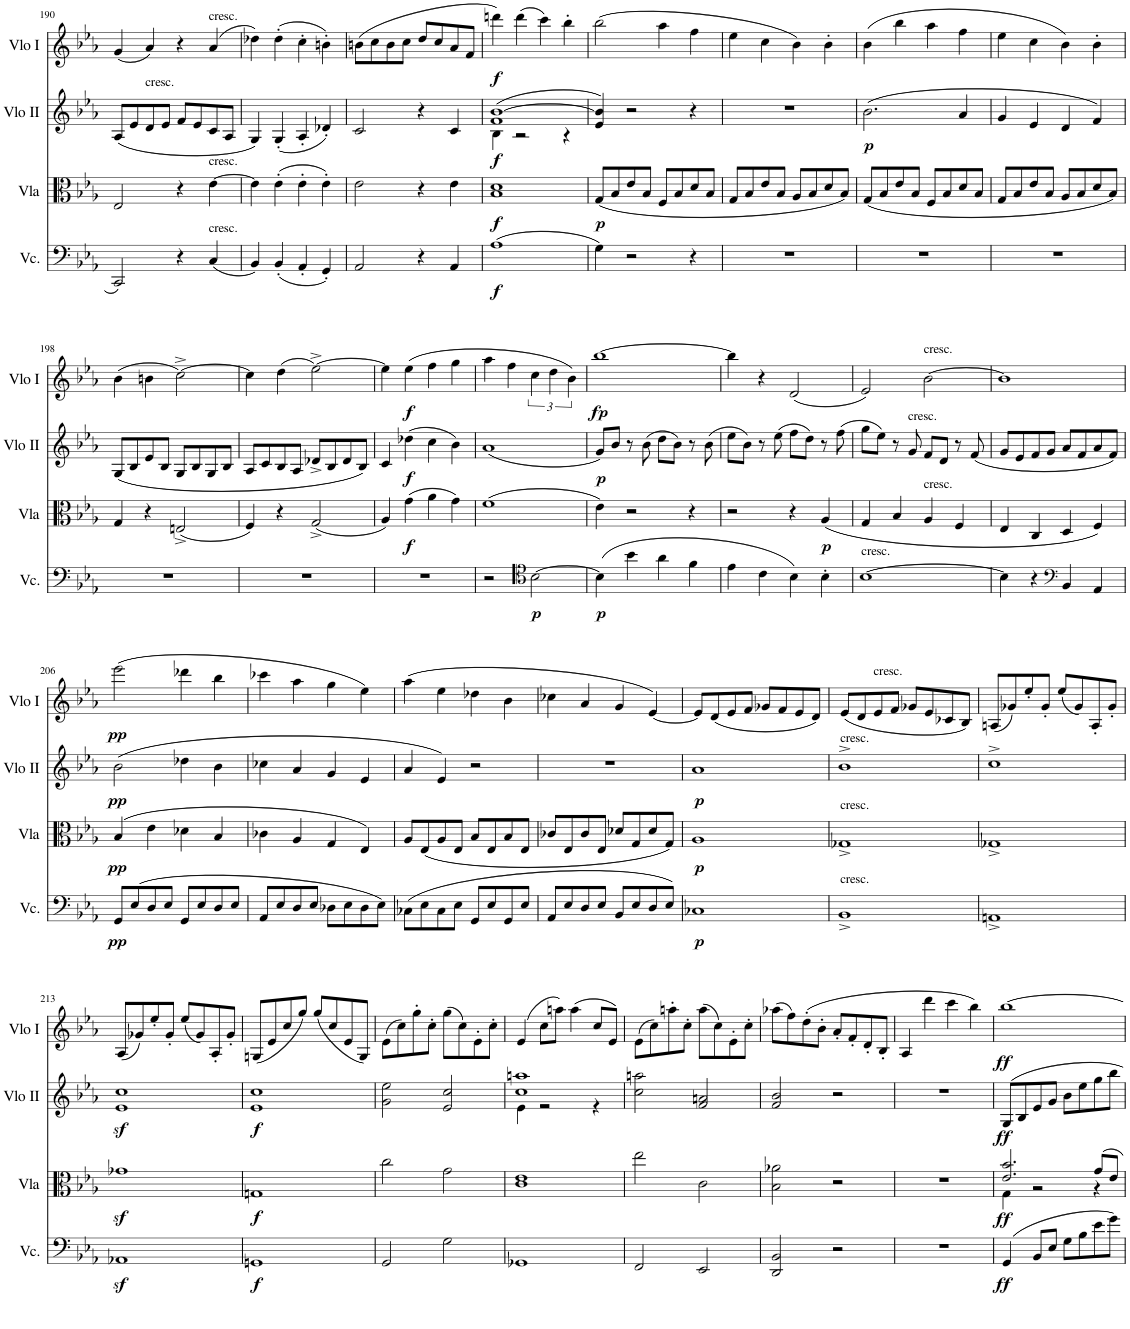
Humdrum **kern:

**kern	**dynam	**kern	**dynam	**kern	**dynam	**kern	**dynam
*part4	*part4	*part3	*part3	*part2	*part2	*part1	*part1
*staff4	*staff4	*staff3	*staff3	*staff2	*staff2	*staff1	*staff1
*I"Violoncello	*	*I"Viola	*	*I"Violino II	*	*I"Violino I	*
*I'Vc.	*	*I'Vla	*	*I'Vlo II	*	*I'Vlo I	*
!!LO:PB:g=z
*clefF4	*	*clefC3	*	*clefG2	*	*clefG2	*
*k[b-e-a-]	*	*k[b-e-a-]	*	*k[b-e-a-]	*	*k[b-e-a-]	*
*M4/4	*	*M4/4	*	*M4/4	*	*M4/4	*
*met(c)	*	*met(c)	*	*met(c)	*	*met(c)	*
=190	=190	=190	=190	=190	=190	=190	=190
2CC/	.	2E-/	.	(8A-/L	.	(4g/	.
.	.	.	.	8e-/	.	.	.
!	!	!	!	!LO:TX:a:t=cresc.	!	!	!
.	.	.	.	8d/	.	4a-/)	.
.	.	.	.	8e-/J	.	.	.
4r	.	4r	.	8f/L	.	4r	.
.	.	.	.	8e-/	.	.	.
!	!	!	!	!	!	!LO:TX:a:t=cresc.	!
!	!	!LO:TX:a:t=cresc.	!	!	!	!	!
!LO:TX:a:t=cresc.	!	!	!	!	!	!	!
(4C/	.	[4e-\	.	8c/	.	(4a-/	.
.	.	.	.	8A-/J	.	.	.
=191	=191	=191	=191	=191	=191	=191	=191
4BB-/)	.	4e-\]	.	4G/)	.	4dd-X\)	.
(4BB-'/	.	(4e-'\	.	(4G'/	.	(4dd-'\	.
4AA-'/	.	4e-'\	.	4A-'/	.	4cc'\	.
4GG'/)	.	4e-'\)	.	4d-X'/)	.	4bn'\)	.
=192	=192	=192	=192	=192	=192	=192	=192
2AA-/	.	2e-\	.	2c/	.	(8bn\L	.
.	.	.	.	.	.	8cc\	.
.	.	.	.	.	.	8b\	.
.	.	.	.	.	.	8cc\J	.
4r	.	4r	.	4r	.	8dd/L	.
.	.	.	.	.	.	8cc/	.
4AA-/	.	4e-\	.	4c/	.	8a-/	.
.	.	.	.	.	.	8f/J	.
=193	=193	=193	=193	=193	=193	=193	=193
*	*	*	*	*^	*	*	*
!	!LO:DY:b	!	!LO:DY:b	!	!	!LO:DY:b	!	!LO:DY:b
(1A-	f	1B- 1d	f	(1f [1b-	4B-\	f	4dddn\)	f
.	.	.	.	.	2r	.	(4ddd\	.
.	.	.	.	.	.	.	4ccc\)	.
.	.	.	.	.	4r	.	4bb-'\	.
=194	=194	=194	=194	=194	=194	=194	=194	=194
!	!	!	!LO:DY:b	!	!	!	!	!
*	*	*	*	*v	*v	*	*	*
4G\)	.	(8G/L	p	4e-/ 4b-/])	.	(2bb-\	.
.	.	8B-/	.	.	.	.	.
2r	.	8e-/	.	2r	.	.	.
.	.	8B-/J	.	.	.	.	.
.	.	8F/L	.	.	.	4aa-\	.
.	.	8B-/	.	.	.	.	.
4r	.	8d/	.	4r	.	4ff\	.
.	.	8B-/J	.	.	.	.	.
=195	=195	=195	=195	=195	=195	=195	=195
1r	.	8G/L	.	1r	.	4ee-\	.
.	.	8B-/	.	.	.	.	.
.	.	8e-/	.	.	.	4cc\	.
.	.	8B-/J	.	.	.	.	.
.	.	8A-/L	.	.	.	4b-\)	.
.	.	8B-/	.	.	.	.	.
.	.	8d/	.	.	.	4b-'\	.
.	.	8B-/J)	.	.	.	.	.
=196	=196	=196	=196	=196	=196	=196	=196
!	!	!	!	!	!LO:DY:b	!	!
1r	.	(8G/L	.	(2.b-\	p	(4b-\	.
.	.	8B-/	.	.	.	.	.
.	.	8e-/	.	.	.	4bb-\	.
.	.	8B-/J	.	.	.	.	.
.	.	8F/L	.	.	.	4aa-\	.
.	.	8B-/	.	.	.	.	.
.	.	8d/	.	4a-/	.	4ff\	.
.	.	8B-/J	.	.	.	.	.
=197	=197	=197	=197	=197	=197	=197	=197
1r	.	8G/L	.	4g/	.	4ee-\	.
.	.	8B-/	.	.	.	.	.
.	.	8e-/	.	4e-/	.	4cc\	.
.	.	8B-/J	.	.	.	.	.
.	.	8A-/L	.	4d/	.	4b-\)	.
.	.	8B-/	.	.	.	.	.
.	.	8d/	.	4f/)	.	4b-'\	.
.	.	8B-/J)	.	.	.	.	.
!!LO:LB:g=z
=198	=198	=198	=198	=198	=198	=198	=198
1r	.	4G/	.	(8G/L	.	(4b-\	.
.	.	.	.	8B-/	.	.	.
.	.	4r	.	8e-/	.	4bn\	.
.	.	.	.	8B-/J	.	.	.
.	.	(2En^/	.	8G/L	.	[2cc^\)	.
.	.	.	.	8B-/	.	.	.
.	.	.	.	8G/	.	.	.
.	.	.	.	8B-/J	.	.	.
=199	=199	=199	=199	=199	=199	=199	=199
1r	.	4F/)	.	8A-/L	.	4cc\]	.
.	.	.	.	8c/	.	.	.
.	.	4r	.	8B-/	.	(4dd\	.
.	.	.	.	8A-/J	.	.	.
.	.	(2G^/	.	8d-X^/L	.	[2ee-^\)	.
.	.	.	.	8B-/	.	.	.
.	.	.	.	8d-/	.	.	.
.	.	.	.	8B-/J)	.	.	.
=200	=200	=200	=200	=200	=200	=200	=200
1r	.	4A-/)	.	4c/	.	4ee-\]	.
!	!	!	!LO:DY:b	!	!LO:DY:b	!	!LO:DY:b
.	.	(4g\	f	(4dd-X\	f	(4ee-\	f
.	.	4a-\	.	4cc\	.	4ff\	.
.	.	4g\)	.	4b-\)	.	4gg\	.
=201	=201	=201	=201	=201	=201	=201	=201
2r	.	(1f	.	(1a-	.	4aa-\	.
.	.	.	.	.	.	4ff\	.
*clefC4	*	*	*	*	*	*	*
!	!LO:DY:b	!	!	!	!	!	!
[2B-\	p	.	.	.	.	6cc\	.
.	.	.	.	.	.	6dd\	.
.	.	.	.	.	.	6b-\)	.
=202	=202	=202	=202	=202	=202	=202	=202
!	!LO:DY:b	!	!	!	!LO:DY:b	!	!LO:DY:b
(4B-\]	p	4e-\)	.	8g/L)	p	[1bb-	fp
.	.	.	.	8b-/J	.	.	.
4b-\	.	2r	.	8r	.	.	.
.	.	.	.	(8b-\	.	.	.
4a-\	.	.	.	8dd\L	.	.	.
.	.	.	.	8b-\J)	.	.	.
4f\	.	4r	.	8r	.	.	.
.	.	.	.	(8b-\	.	.	.
=203	=203	=203	=203	=203	=203	=203	=203
4e-\	.	2r	.	8ee-\L	.	4bb-\]	.
.	.	.	.	8b-\J)	.	.	.
4c\	.	.	.	8r	.	4r	.
.	.	.	.	(8ee-\	.	.	.
4B-\)	.	4r	.	8ff\L	.	(2d/	.
.	.	.	.	8dd\J)	.	.	.
!	!	!	!LO:DY:b	!	!	!	!
4B-'\	.	(4A-/	p	8r	.	.	.
.	.	.	.	(8ff\	.	.	.
=204	=204	=204	=204	=204	=204	=204	=204
!LO:TX:a:t=cresc.	!	!	!	!	!	!	!
[1B-	.	4G/	.	8gg\L	.	2e-/)	.
.	.	.	.	8ee-\J)	.	.	.
.	.	4B-/	.	8r	.	.	.
!	!	!	!	!LO:TX:a:t=cresc.	!	!	!
.	.	.	.	8g/	.	.	.
!	!	!	!	!	!	!LO:TX:a:t=cresc.	!
!	!	!LO:TX:a:t=cresc.	!	!	!	!	!
.	.	4A-/	.	8f/L	.	[2b-\	.
.	.	.	.	8d/J	.	.	.
.	.	4F/	.	8r	.	.	.
.	.	.	.	(8f/	.	.	.
=205	=205	=205	=205	=205	=205	=205	=205
4B-\]	.	4E-/	.	8g/L	.	1b-]	.
.	.	.	.	8e-/	.	.	.
4r	.	4C/	.	8f/	.	.	.
.	.	.	.	8g/J	.	.	.
*clefF4	*	*	*	*	*	*	*
4BB-/	.	4D/	.	8a-/L	.	.	.
.	.	.	.	8f/	.	.	.
4AA-/	.	4F/)	.	8a-/	.	.	.
.	.	.	.	8f/J)	.	.	.
!!LO:LB:g=z
=206	=206	=206	=206	=206	=206	=206	=206
!	!LO:DY:b	!	!LO:DY:b	!	!LO:DY:b	!	!LO:DY:b
8GG/L	pp	(4B-/	pp	(2b-\	pp	(2eee-\	pp
(8E-/	.	.	.	.	.	.	.
8D/	.	4e-\	.	.	.	.	.
8E-/J	.	.	.	.	.	.	.
8GG/L	.	4d-X\	.	4dd-X\	.	4ddd-X\	.
8E-/	.	.	.	.	.	.	.
8D/	.	4B-/	.	4b-\	.	4bb-\	.
8E-/J	.	.	.	.	.	.	.
=207	=207	=207	=207	=207	=207	=207	=207
8AA-/L	.	4c-X\	.	4cc-X\	.	4ccc-X\	.
8E-/	.	.	.	.	.	.	.
8D/	.	4A-/	.	4a-/	.	4aa-\	.
8E-/J	.	.	.	.	.	.	.
8D-X\L	.	4G/	.	4g/	.	4gg\	.
8E-\	.	.	.	.	.	.	.
8D-\	.	4E-/)	.	4e-/	.	4ee-\)	.
8E-\J)	.	.	.	.	.	.	.
=208	=208	=208	=208	=208	=208	=208	=208
(8C-X\L	.	8A-/L	.	4a-/	.	(4aa-\	.
8E-\	.	(8E-/	.	.	.	.	.
8C-\	.	8A-/	.	4e-/)	.	4ee-\	.
8E-\J	.	8E-/J	.	.	.	.	.
8GG/L	.	8B-/L	.	2r	.	4dd-X\	.
8E-/	.	8E-/	.	.	.	.	.
8GG/	.	8B-/	.	.	.	4b-\	.
8E-/J	.	8E-/J	.	.	.	.	.
=209	=209	=209	=209	=209	=209	=209	=209
8AA-/L	.	8c-X/L	.	1r	.	4cc-X\	.
8E-/	.	8E-/	.	.	.	.	.
8D/	.	8c-/	.	.	.	4a-/	.
8E-/J	.	8E-/J	.	.	.	.	.
8BB-/L	.	8d-X/L	.	.	.	4g/	.
8E-/	.	8G/	.	.	.	.	.
8D/	.	8d-/	.	.	.	[4e-/)	.
8E-/J)	.	8G/J)	.	.	.	.	.
=210	=210	=210	=210	=210	=210	=210	=210
!	!LO:DY:b	!	!LO:DY:b	!	!LO:DY:b	!	!
1C-X	p	1A-	p	1a-	p	8e-/L]	.
.	.	.	.	.	.	(8d/	.
.	.	.	.	.	.	8e-/	.
.	.	.	.	.	.	8f/J	.
.	.	.	.	.	.	8g-X/L	.
.	.	.	.	.	.	8f/	.
.	.	.	.	.	.	8e-/	.
.	.	.	.	.	.	8d/J)	.
=211	=211	=211	=211	=211	=211	=211	=211
!	!	!	!	!LO:TX:a:t=cresc.	!	!	!
!	!	!LO:TX:a:t=cresc.	!	!	!	!	!
!LO:TX:a:t=cresc.	!	!	!	!	!	!	!
1BB-^	.	1G-X^	.	1b-^	.	(8e-/L	.
.	.	.	.	.	.	8d/	.
!	!	!	!	!	!	!LO:TX:a:t=cresc.	!
.	.	.	.	.	.	8e-/	.
.	.	.	.	.	.	8f/J	.
.	.	.	.	.	.	8g-X/L	.
.	.	.	.	.	.	8e-/	.
.	.	.	.	.	.	8c-X/	.
.	.	.	.	.	.	8B-/J)	.
=212	=212	=212	=212	=212	=212	=212	=212
1AAn^	.	1G-X^	.	1cc^	.	(8An/L	.
.	.	.	.	.	.	8g-X/)	.
.	.	.	.	.	.	8ee-'/	.
.	.	.	.	.	.	8g-'/J	.
.	.	.	.	.	.	(8ee-/L	.
.	.	.	.	.	.	8g-/)	.
.	.	.	.	.	.	8A'/	.
.	.	.	.	.	.	8g-'/J	.
!!LO:LB:g=z
=213	=213	=213	=213	=213	=213	=213	=213
1AA-Xz<	.	1g-Xz<	.	1e-z< 1ccz<	.	(8A-/L	.
.	.	.	.	.	.	8g-X/)	.
.	.	.	.	.	.	8ee-'/	.
.	.	.	.	.	.	8g-'/J	.
.	.	.	.	.	.	(8ee-/L	.
.	.	.	.	.	.	8g-/)	.
.	.	.	.	.	.	8A-'/	.
.	.	.	.	.	.	8g-'/J	.
=214	=214	=214	=214	=214	=214	=214	=214
!	!LO:DY:b	!	!LO:DY:b	!	!LO:DY:b	!	!
1GGn	f	1Gn	f	1e- 1cc	f	(8Gn/L	.
.	.	.	.	.	.	8e-/	.
.	.	.	.	.	.	8cc/	.
.	.	.	.	.	.	8gg/J)	.
.	.	.	.	.	.	(8gg/L	.
.	.	.	.	.	.	8cc/	.
.	.	.	.	.	.	8e-/	.
.	.	.	.	.	.	8G/J)	.
=215	=215	=215	=215	=215	=215	=215	=215
2GG/	.	2cc\	.	2g\ 2ee-\	.	(8e-\L	.
.	.	.	.	.	.	8cc\)	.
.	.	.	.	.	.	8gg'\	.
.	.	.	.	.	.	8cc'\J	.
2G\	.	2g\	.	2e-/ 2cc/	.	(8gg\L	.
.	.	.	.	.	.	8cc\)	.
.	.	.	.	.	.	8e-'\	.
.	.	.	.	.	.	8cc'\J	.
=216	=216	=216	=216	=216	=216	=216	=216
*	*	*	*	*^	*	*	*
1GG-X	.	1c 1e-	.	1cc 1aan	4e-\	.	(4e-/	.
.	.	.	.	.	2r	.	8cc\L	.
.	.	.	.	.	.	.	8aan\J)	.
.	.	.	.	.	.	.	(4aa\	.
.	.	.	.	.	4r	.	8cc/L	.
.	.	.	.	.	.	.	8e-/J)	.
*	*	*	*	*v	*v	*	*	*
=217	=217	=217	=217	=217	=217	=217	=217
2FF/	.	2ee-\	.	2cc\ 2aan\	.	(8e-\L	.
.	.	.	.	.	.	8cc\)	.
.	.	.	.	.	.	8aan'\	.
.	.	.	.	.	.	8cc'\J	.
2EE-/	.	2c\	.	2f/ 2an/	.	(8aa\L	.
.	.	.	.	.	.	8cc\)	.
.	.	.	.	.	.	8e-'\	.
.	.	.	.	.	.	8cc'\J	.
=218	=218	=218	=218	=218	=218	=218	=218
2DD/ 2BB-/	.	2B-\ 2a-X\	.	2f/ 2b-/	.	(8aa-X\L	.
.	.	.	.	.	.	8ff\)	.
.	.	.	.	.	.	(8dd'\	.
.	.	.	.	.	.	8b-'\J	.
2r	.	2r	.	2r	.	8a-'/L	.
.	.	.	.	.	.	8f'/	.
.	.	.	.	.	.	8d'/	.
.	.	.	.	.	.	8B-'/J	.
=219	=219	=219	=219	=219	=219	=219	=219
1r	.	1r	.	1r	.	4A-/	.
.	.	.	.	.	.	4ddd\	.
.	.	.	.	.	.	4ccc\	.
.	.	.	.	.	.	4bb-\)	.
=220	=220	=220	=220	=220	=220	=220	=220
*	*	*^	*	*	*	*	*
!	!LO:DY:b	!	!	!LO:DY:b	!	!LO:DY:b	!	!LO:DY:b
(4GG/	ff	2.e-/ 2.b-/	4G\	ff	8G/L	ff	[1bb-	ff
.	.	.	.	.	8B-/	.	.	.
8BB-/L	.	.	2r	.	8e-/	.	.	.
8E-/J	.	.	.	.	8g/J	.	.	.
8G\L	.	.	.	.	8b-\L	.	.	.
8B-\	.	.	.	.	8ee-\	.	.	.
8e-\	.	8g/L	4r	.	8gg\	.	.	.
8g\J)	.	8e-/J	.	.	8bb-\J	.	.	.
*	*	*v	*v	*	*	*	*	*
=	=	=	=	=	=	=	=
*-	*-	*-	*-	*-	*-	*-	*-
